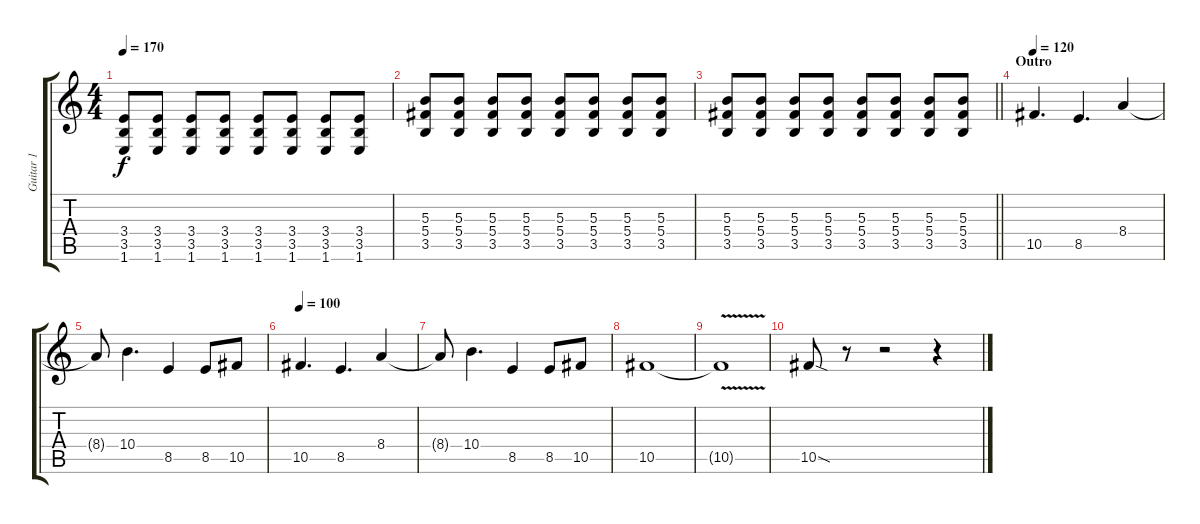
\track ("Guitar 1" "Guitar 1") {instrument distortionguitar}
\staff {score tabs}
\tuning (Eb4 Bb3 Gb3 Db3 Ab2 Eb2) {hide}
\ts (4 4)
\tempo 170
\clef g2
\ks c
(3.4 3.5 1.6).8{dy f} (3.4 3.5 1.6).8 (3.4 3.5 1.6).8 (3.4 3.5 1.6).8 (3.4 3.5 1.6).8 (3.4 3.5 1.6).8 (3.4 3.5 1.6).8 (3.4 3.5 1.6).8 |
(5.3 5.4 3.5).8 (5.3 5.4 3.5).8 (5.3 5.4 3.5).8 (5.3 5.4 3.5).8 (5.3 5.4 3.5).8 (5.3 5.4 3.5).8 (5.3 5.4 3.5).8 (5.3 5.4 3.5).8 |
\barLineRight lightlight
(5.3 5.4 3.5).8 (5.3 5.4 3.5).8 (5.3 5.4 3.5).8 (5.3 5.4 3.5).8 (5.3 5.4 3.5).8 (5.3 5.4 3.5).8 (5.3 5.4 3.5).8 (5.3 5.4 3.5).8 |
\section ("" "Outro")
\tempo 130
\tempo 120
10.5.4{d} 8.5.4{d} 8.4.4 |
8.4{t}.8 10.4.4{d} 8.5.4 8.5.8 10.5.8 |
\tempo 100
10.5.4{d} 8.5.4{d} 8.4.4 |
8.4{t}.8 10.4.4{d} 8.5.4 8.5.8 10.5.8 |
10.5.1 |
10.5{v t}.1 |
10.5{sod}.8 r.8 r.2 r.4
